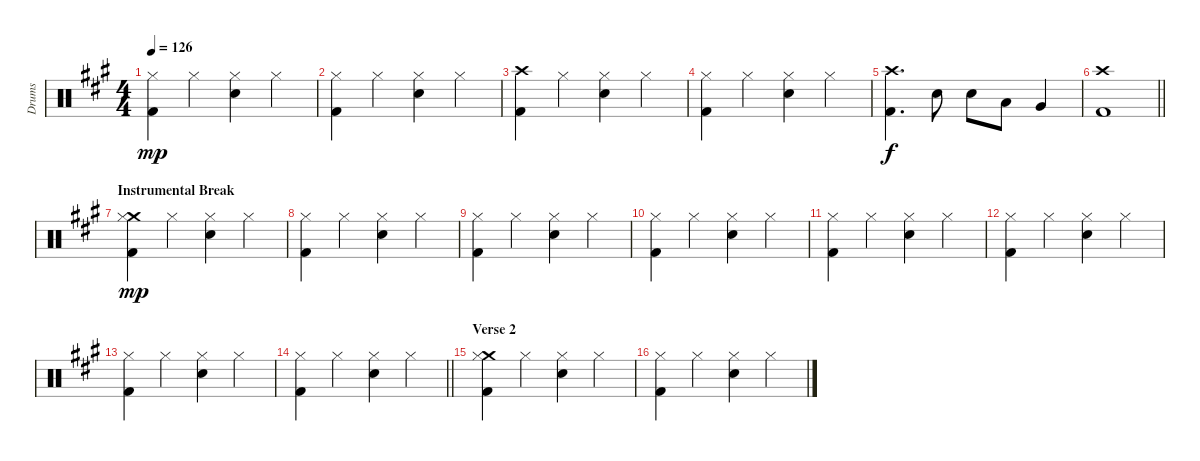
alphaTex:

\track ("Drums" "Drums") {instrument percussion}
\staff {score}
\articulation defaults
\ts (4 4)
\tempo 126
\clef neutral
\ks a
("Hi-Hat (closed)" "Kick (hit) 2").4{dy mp} "Hi-Hat (closed)".4 ("Hi-Hat (closed)" "Snare (hit) 2").4 "Hi-Hat (closed)".4 |
("Hi-Hat (closed)" "Kick (hit) 2").4 "Hi-Hat (closed)".4 ("Hi-Hat (closed)" "Snare (hit) 2").4 "Hi-Hat (closed)".4 |
("Crash high (hit)" "Kick (hit) 2").4 "Hi-Hat (closed)".4 ("Hi-Hat (closed)" "Snare (hit) 2").4 "Hi-Hat (closed)".4 |
("Hi-Hat (closed)" "Kick (hit) 2").4 "Hi-Hat (closed)".4 ("Hi-Hat (closed)" "Snare (hit) 2").4 "Hi-Hat (closed)".4 |
("Crash high (hit)" "Kick (hit) 2").4{d dy f} "Snare (hit) 2".8 "Snare (hit) 2".8 "Low Tom (hit)".8 "Very Low Tom (hit)".4 |
\barLineRight lightlight
("Crash high (hit)" "Kick (hit) 2").1 |
\section ("" "Instrumental Break")
("Crash medium (hit)" "Hi-Hat (closed)" "Kick (hit) 2").4{dy mp} "Hi-Hat (closed)".4 ("Hi-Hat (closed)" "Snare (hit) 2").4 "Hi-Hat (closed)".4 |
("Hi-Hat (closed)" "Kick (hit) 2").4 "Hi-Hat (closed)".4 ("Hi-Hat (closed)" "Snare (hit) 2").4 "Hi-Hat (closed)".4 |
("Hi-Hat (closed)" "Kick (hit) 2").4 "Hi-Hat (closed)".4 ("Hi-Hat (closed)" "Snare (hit) 2").4 "Hi-Hat (closed)".4 |
("Hi-Hat (closed)" "Kick (hit) 2").4 "Hi-Hat (closed)".4 ("Hi-Hat (closed)" "Snare (hit) 2").4 "Hi-Hat (closed)".4 |
("Hi-Hat (closed)" "Kick (hit) 2").4 "Hi-Hat (closed)".4 ("Hi-Hat (closed)" "Snare (hit) 2").4 "Hi-Hat (closed)".4 |
("Hi-Hat (closed)" "Kick (hit) 2").4 "Hi-Hat (closed)".4 ("Hi-Hat (closed)" "Snare (hit) 2").4 "Hi-Hat (closed)".4 |
("Hi-Hat (closed)" "Kick (hit) 2").4 "Hi-Hat (closed)".4 ("Hi-Hat (closed)" "Snare (hit) 2").4 "Hi-Hat (closed)".4 |
\barLineRight lightlight
("Hi-Hat (closed)" "Kick (hit) 2").4 "Hi-Hat (closed)".4 ("Hi-Hat (closed)" "Snare (hit) 2").4 "Hi-Hat (closed)".4 |
\section ("" "Verse 2")
("Crash medium (hit)" "Hi-Hat (closed)" "Kick (hit) 2").4 "Hi-Hat (closed)".4 ("Hi-Hat (closed)" "Snare (hit) 2").4 "Hi-Hat (closed)".4 |
("Hi-Hat (closed)" "Kick (hit) 2").4 "Hi-Hat (closed)".4 ("Hi-Hat (closed)" "Snare (hit) 2").4 "Hi-Hat (closed)".4
